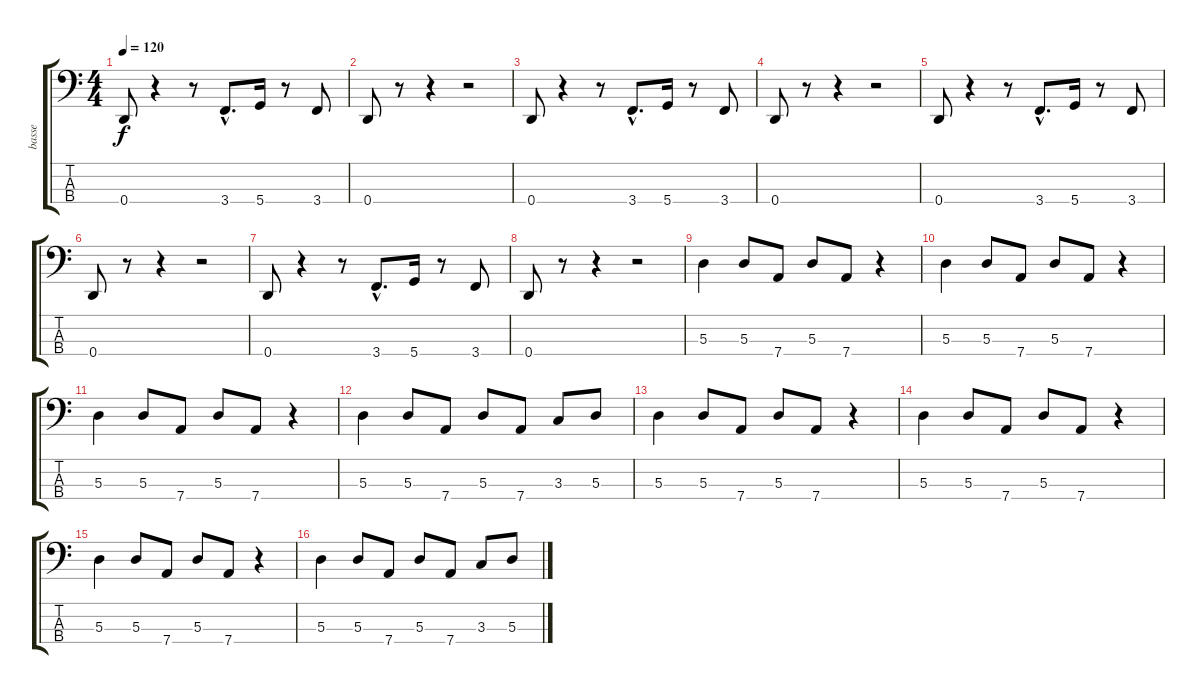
\track ("basse" "basse") {instrument electricbassfinger}
\staff {score tabs}
\tuning (G2 D2 A1 D1) {hide}
\ts (4 4)
\tempo 120
\clef f4
\ks c
0.4.8{dy f} r.4 r.8 3.4{hac}.8{d} 5.4.16 r.8 3.4.8 |
0.4.8 r.8 r.4 r.2 |
0.4.8 r.4 r.8 3.4{hac}.8{d} 5.4.16 r.8 3.4.8 |
0.4.8 r.8 r.4 r.2 |
0.4.8 r.4 r.8 3.4{hac}.8{d} 5.4.16 r.8 3.4.8 |
0.4.8 r.8 r.4 r.2 |
0.4.8 r.4 r.8 3.4{hac}.8{d} 5.4.16 r.8 3.4.8 |
0.4.8 r.8 r.4 r.2 |
5.3.4 5.3.8 7.4.8 5.3.8 7.4.8 r.4 |
5.3.4 5.3.8 7.4.8 5.3.8 7.4.8 r.4 |
5.3.4 5.3.8 7.4.8 5.3.8 7.4.8 r.4 |
5.3.4 5.3.8 7.4.8 5.3.8 7.4.8 3.3.8 5.3.8 |
5.3.4 5.3.8 7.4.8 5.3.8 7.4.8 r.4 |
5.3.4 5.3.8 7.4.8 5.3.8 7.4.8 r.4 |
5.3.4 5.3.8 7.4.8 5.3.8 7.4.8 r.4 |
5.3.4 5.3.8 7.4.8 5.3.8 7.4.8 3.3.8 5.3.8
